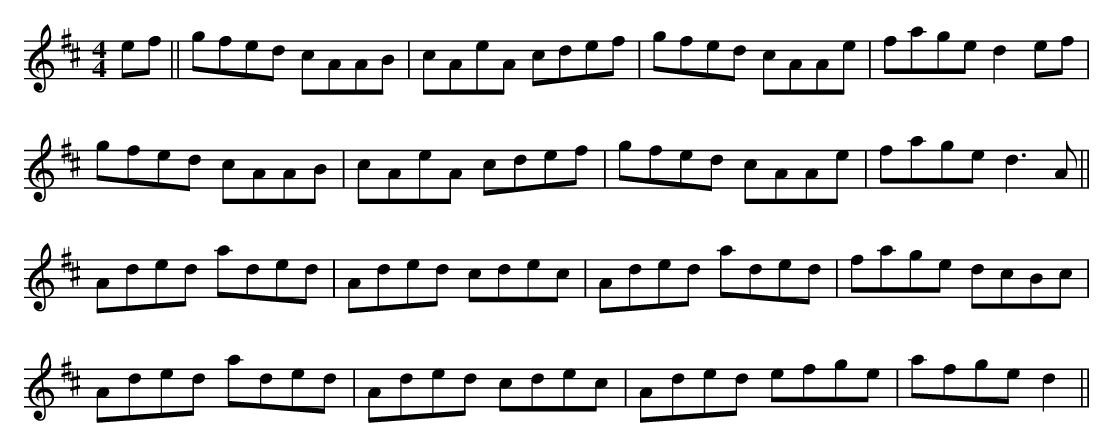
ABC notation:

X:1
M:4/4
K:D
ef||gfed cAAB|cAeA cdef|gfed cAAe|fage d2ef|
gfed cAAB|cAeA cdef|gfed cAAe|fage d3A||
Aded aded|Aded cdec|Aded aded|fage dcBc|
Aded aded|Aded cdec|Aded efge|afge d2||
